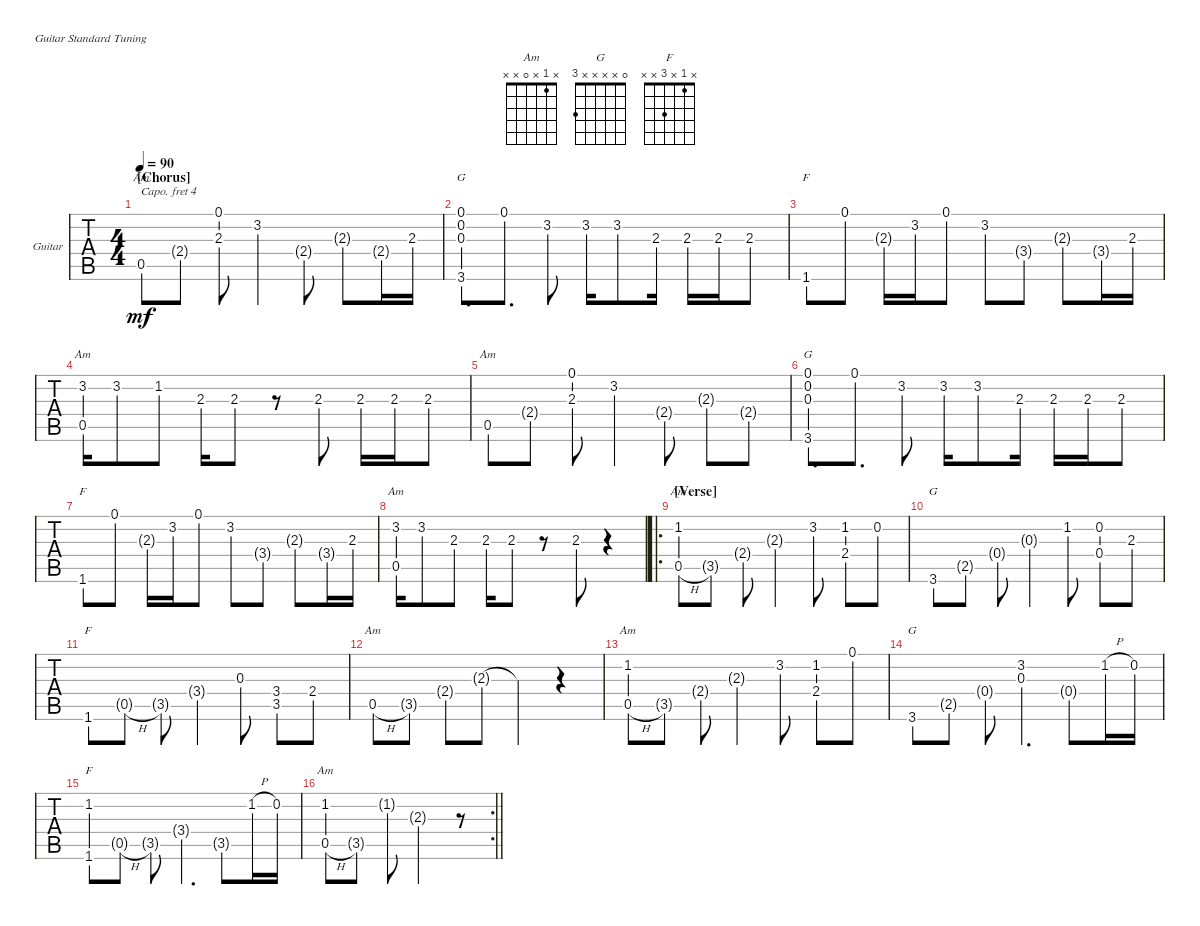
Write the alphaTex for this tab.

\bracketExtendMode groupsimilarinstruments
\firstSystemTrackNameOrientation horizontal
\otherSystemsTrackNameOrientation horizontal
\track ("" "Guitar") {instrument acousticguitarsteel}
\staff {tabs}
\capo 4
\tuning (E4 B3 G3 D3 A2 E2)
\chord ("Am" x 1 x x 0 x)
\chord ("G" x x x x x 3)
\chord ("F" x x x x x 1)
\chord ("Am" x x x x 0 x)
\chord ("G" 0 x x x x 3)
\chord ("Am" x 3 x 0 x x)
\chord ("Am" x x x 0 x x)
\chord ("F" x 1 x 3 x x)
\chord ("Am" x 1 x 0 x x)
\ts (4 4)
\section ("" "[Chorus]")
\tempo 90
\clef g2
\ks c
0.5.8{ch "Am" dy mf} 2.4{g}.8 (0.1 2.3).8 3.2.4 2.4{g}.8 2.3{g}.8 2.4{g}.16 2.3.16 |
(0.1 3.6 0.2 0.3).8{d ch "G"} 0.1.8{d} 3.2.8 3.2.16 3.2.8 2.3.16 2.3.16 2.3.16 2.3.8 |
1.6.8{ch "F"} 0.1.8 2.3{g}.16 3.2.16 0.1.8 3.2.8 3.4{g}.8 2.3{g}.8 3.4{g}.16 2.3.16 |
(3.2 0.5).16{ch "Am"} 3.2.8 1.2.8 2.3.16 2.3.8 r.8 2.3.8 2.3.16 2.3.16 2.3.8 |
0.5.8{ch "Am"} 2.4{g}.8 (0.1 2.3).8 3.2.4 2.4{g}.8 2.3{g}.8 2.4{g}.8 |
(0.1 3.6 0.2 0.3).8{d ch "G"} 0.1.8{d} 3.2.8 3.2.16 3.2.8 2.3.16 2.3.16 2.3.16 2.3.8 |
1.6.8{ch "F"} 0.1.8 2.3{g}.16 3.2.16 0.1.8 3.2.8 3.4{g}.8 2.3{g}.8 3.4{g}.16 2.3.16 |
(3.2 0.5).16{ch "Am"} 3.2.8 2.3.8 2.3.16 2.3.8 r.8 2.3.8 r.4 |
\ro
\section ("" "[Verse]")
(0.5{h} 1.2).8{ch "Am"} 3.5{g}.8 2.4{g}.8 2.3{g}.4 3.2.8 (1.2 2.4).8 0.2.8 |
3.6.8{ch "G"} 2.5{g}.8 0.4{g}.8 0.3{g}.4 1.2.8 (0.2 0.4).8 2.3.8 |
1.6.8{ch "F"} 0.5{h g}.8 3.5{g}.8 3.4{g}.4 0.3.8 (3.4 3.5).8 2.4.8 |
0.5{h}.8{ch "Am"} 3.5{g}.8 2.4{g}.8 2.3{g}.8 2.3{t}.4 r.4 |
(0.5{h} 1.2).8{ch "Am"} 3.5{g}.8 2.4{g}.8 2.3{g}.4 3.2.8 (1.2 2.4).8 0.1.8 |
3.6.8{ch "G"} 2.5{g}.8 0.4{g}.8 (0.3 3.2).4{d} 0.4{g}.8 1.2{h}.16 0.2.16 |
(1.2 1.6).8{ch "F"} 0.5{h g}.8 3.5{g}.8 3.4{g}.4{d} 3.5{g}.8 1.2{h}.16 0.2.16 |
\rc 2
\barLineRight lightlight
(1.2 0.5{h}).8{ch "Am"} 3.5{g}.8 1.2{g}.8 2.3{g}.2 r.8
